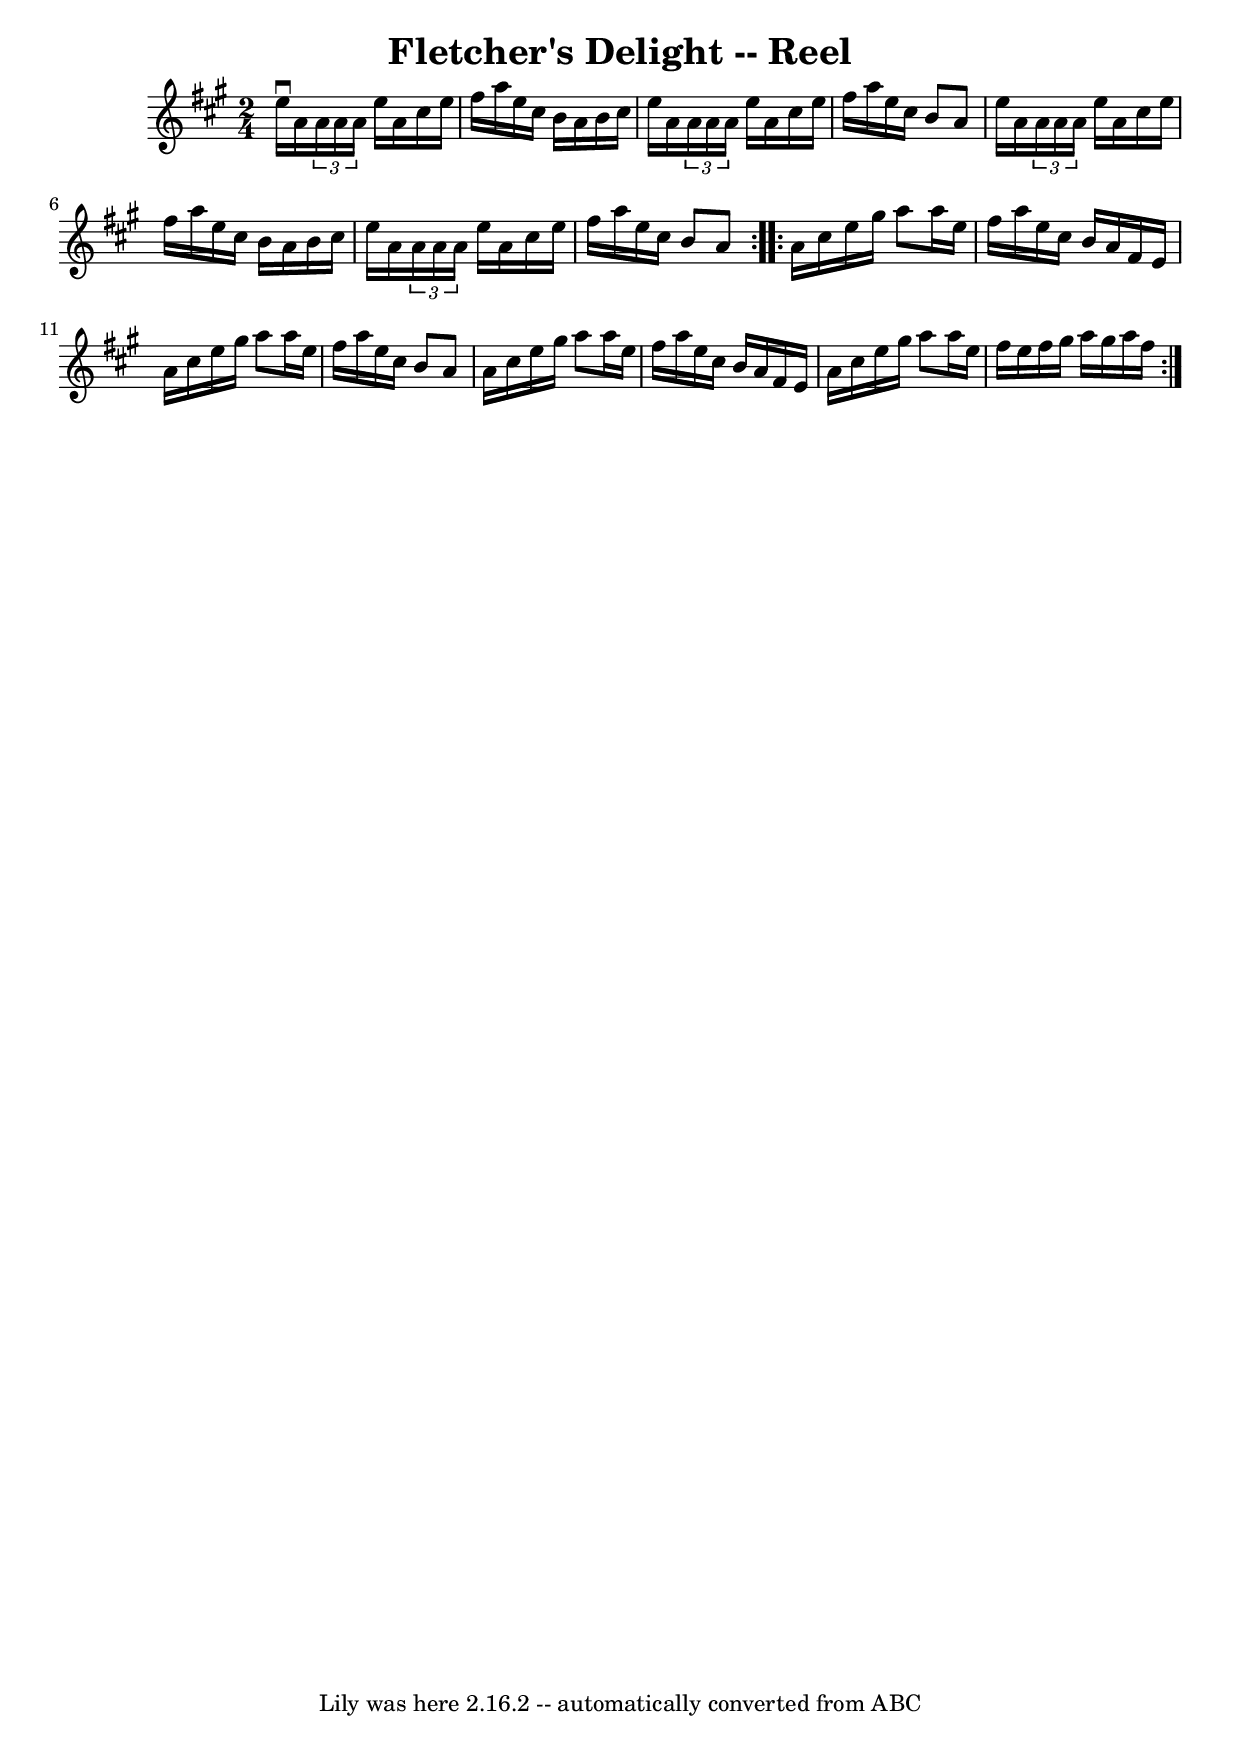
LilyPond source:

\version "2.7.40"
\include "Mammoth.ily"
\header {
	%% book = "Ryan's Mammoth Collection"
	crossRefNumber = "1"
	footnotes = "\\\\371"
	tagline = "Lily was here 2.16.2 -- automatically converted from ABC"
	title = "Fletcher's Delight -- Reel"
}
voicedefault =  {


\repeat volta 2 {
\time 2/4 \key a \major e''16^\downbow a'16  \times 2/3 { a'16 a'16   
 a'16  } e''16 a'16 cis''16 e''16    |
 fis''16 a''16    
e''16 cis''16 b'16 a'16 b'16 cis''16    |
 e''16 a'16 
 \times 2/3 { a'16 a'16 a'16  } e''16 a'16 cis''16 e''16    
|
 fis''16 a''16 e''16 cis''16 b'8 a'8    |
     
e''16 a'16  \times 2/3 { a'16 a'16 a'16  } e''16 a'16    
cis''16 e''16    |
 fis''16 a''16 e''16 cis''16 b'16    
a'16 b'16 cis''16    |
 e''16 a'16  \times 2/3 { a'16    
a'16 a'16  } e''16 a'16 cis''16 e''16    |
 fis''16    
a''16 e''16 cis''16 b'8 a'8    }     \repeat volta 2 { a'16    
cis''16 e''16 gis''16 a''8 a''16 e''16    |
 fis''16    
a''16 e''16 cis''16 b'16 a'16 fis'16 e'16    |
 a'16  
 cis''16 e''16 gis''16 a''8 a''16 e''16    |
 fis''16   
 a''16 e''16 cis''16 b'8 a'8    |
 a'16 cis''16    
e''16 gis''16 a''8 a''16 e''16    |
 fis''16 a''16    
e''16 cis''16 b'16 a'16 fis'16 e'16    |
 a'16    
cis''16 e''16 gis''16 a''8 a''16 e''16    |
 fis''16    
e''16 fis''16 gis''16 a''16 gis''16 a''16 fis''16      }   
}

\score{
    <<

	\context Staff="default"
	{
	    \voicedefault 
	}

    >>
	\layout {
	}
	\midi {}
}
